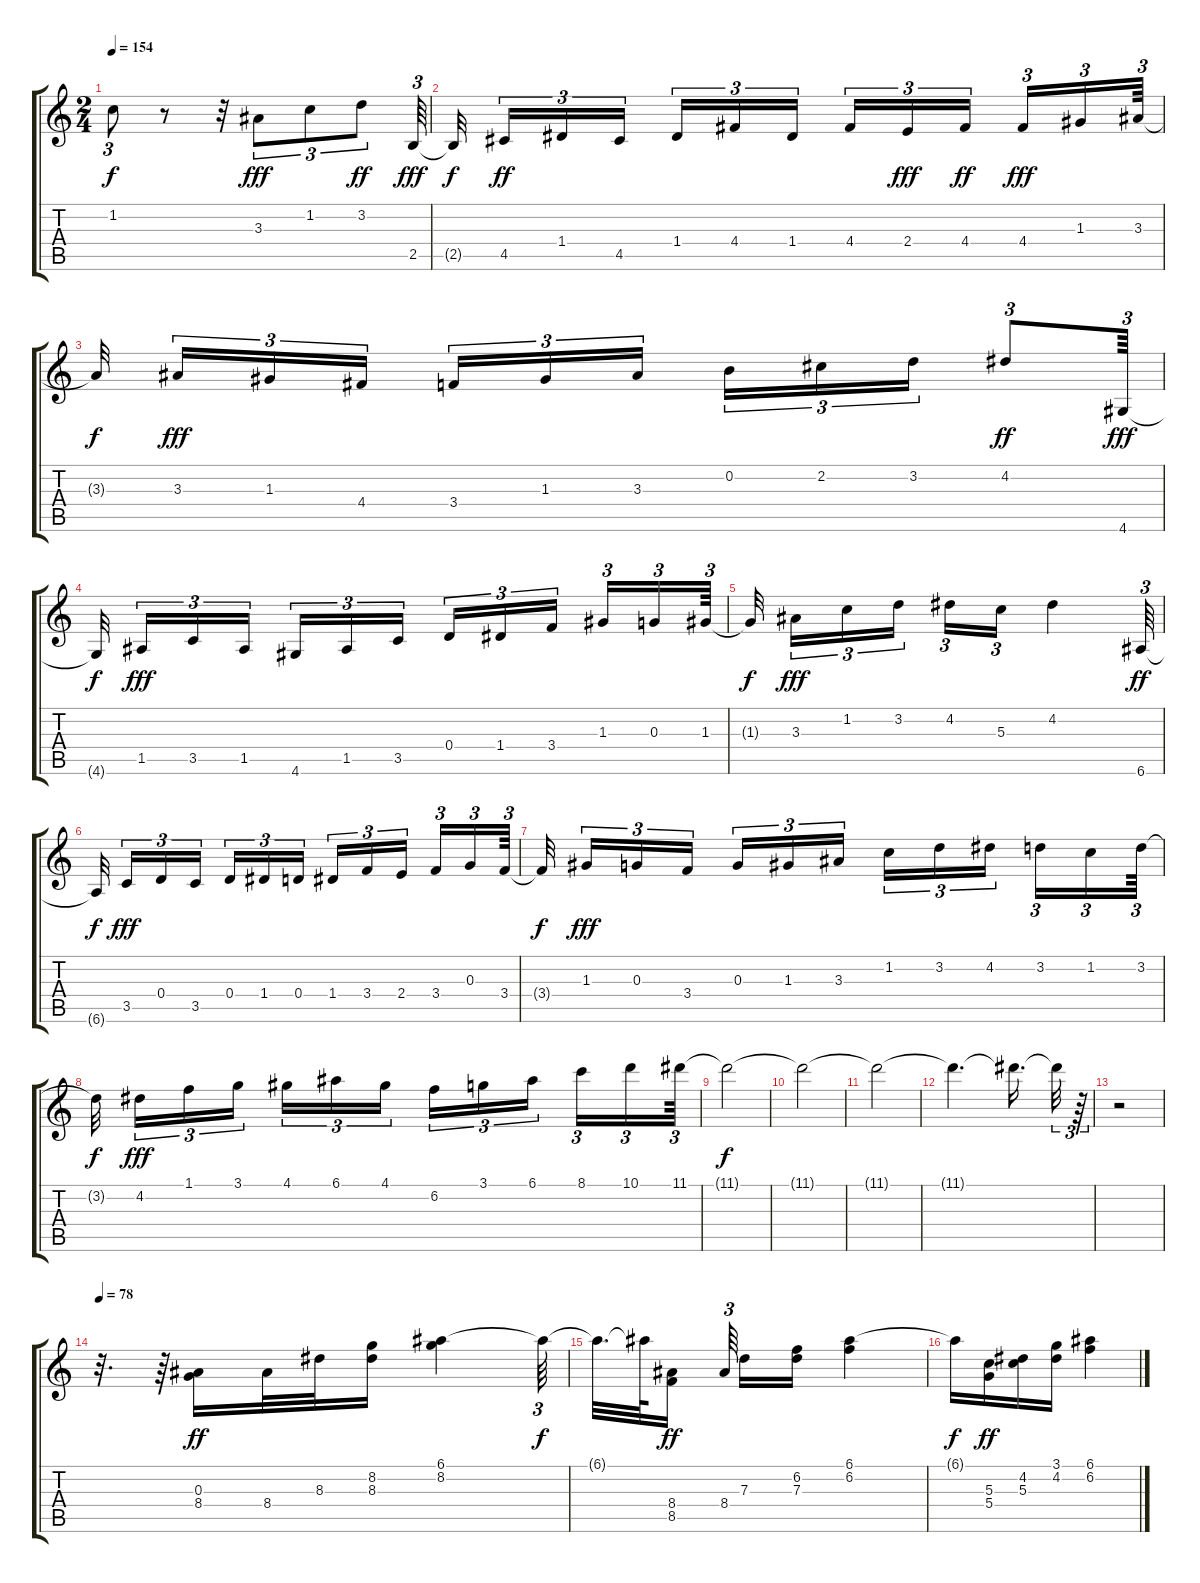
\track "" {instrument distortionguitar}
\staff {score tabs}
\tuning (E4 B3 G3 D3 A2 E2) {hide}
\ts (2 4)
\tempo 154
\clef g2
\ks c
1.2{t}.8{tu (3 2) dy f} r.8 r.32 3.3.8{tu (3 2) dy fff} 1.2.8{tu (3 2)} 3.2.8{tu (3 2) dy ff} 2.5.64{tu (3 2) dy fff} |
2.5{t}.32{dy f beam splitsecondary} 4.5.16{tu (3 2) dy ff} 1.4.16{tu (3 2)} 4.5.16{tu (3 2) beam splitsecondary} 1.4.16{tu (3 2)} 4.4.16{tu (3 2)} 1.4.16{tu (3 2)} 4.4.16{tu (3 2)} 2.4.16{tu (3 2) dy fff} 4.4.16{tu (3 2) dy ff beam splitsecondary} 4.4.16{tu (3 2) dy fff} 1.3.16{tu (3 2)} 3.3.64{tu (3 2)} |
3.3{t}.32{dy f beam splitsecondary} 3.3.16{tu (3 2) dy fff} 1.3.16{tu (3 2)} 4.4.16{tu (3 2) beam splitsecondary} 3.4.16{tu (3 2)} 1.3.16{tu (3 2)} 3.3.16{tu (3 2)} 0.2.16{tu (3 2)} 2.2.16{tu (3 2)} 3.2.16{tu (3 2)} 4.2.8{tu (3 2) dy ff} 4.6.64{tu (3 2) dy fff} |
4.6{t}.32{dy f beam splitsecondary} 1.5.16{tu (3 2) dy fff} 3.5.16{tu (3 2)} 1.5.16{tu (3 2) beam splitsecondary} 4.6.16{tu (3 2)} 1.5.16{tu (3 2)} 3.5.16{tu (3 2)} 0.4.16{tu (3 2)} 1.4.16{tu (3 2)} 3.4.16{tu (3 2) beam splitsecondary} 1.3.16{tu (3 2)} 0.3.16{tu (3 2)} 1.3.64{tu (3 2)} |
1.3{t}.32{dy f beam splitsecondary} 3.3.16{tu (3 2) dy fff} 1.2.16{tu (3 2)} 3.2.16{tu (3 2) beam splitsecondary} 4.2.16{tu (3 2)} 5.3.16{tu (3 2)} 4.2.4 6.6.64{tu (3 2) dy ff} |
6.6{t}.32{dy f beam splitsecondary} 3.5.16{tu (3 2) dy fff} 0.4.16{tu (3 2)} 3.5.16{tu (3 2) beam splitsecondary} 0.4.16{tu (3 2)} 1.4.16{tu (3 2)} 0.4.16{tu (3 2)} 1.4.16{tu (3 2)} 3.4.16{tu (3 2)} 2.4.16{tu (3 2) beam splitsecondary} 3.4.16{tu (3 2)} 0.3.16{tu (3 2)} 3.4.64{tu (3 2)} |
3.4{t}.32{dy f beam splitsecondary} 1.3.16{tu (3 2) dy fff} 0.3.16{tu (3 2)} 3.4.16{tu (3 2) beam splitsecondary} 0.3.16{tu (3 2)} 1.3.16{tu (3 2)} 3.3.16{tu (3 2)} 1.2.16{tu (3 2)} 3.2.16{tu (3 2)} 4.2.16{tu (3 2) beam splitsecondary} 3.2.16{tu (3 2)} 1.2.16{tu (3 2)} 3.2.64{tu (3 2)} |
3.2{t}.32{dy f beam splitsecondary} 4.2.16{tu (3 2) dy fff} 1.1.16{tu (3 2)} 3.1.16{tu (3 2) beam splitsecondary} 4.1.16{tu (3 2)} 6.1.16{tu (3 2)} 4.1.16{tu (3 2)} 6.2.16{tu (3 2)} 3.1.16{tu (3 2)} 6.1.16{tu (3 2) beam splitsecondary} 8.1.16{tu (3 2)} 10.1.16{tu (3 2)} 11.1.64{tu (3 2)} |
11.1{t}.2{dy f} |
11.1{t}.2 |
11.1{t}.2 |
11.1{t}.4{d} 11.1{t}.16{d} 11.1{t}.32{tu (3 2)} r.64{tu (3 2)} |
r.2 |
\tempo 78
r.32{d} r.64 (0.3 8.4).16{dy ff} 8.4.32 8.3.32 (8.2 8.3).16 (6.1 8.2).4 6.1{t}.64{tu (3 2) dy f} |
6.1{t}.32{d} 6.1{t}.64 (8.4 8.5).16{dy ff beam splitsecondary} 8.4.64{tu (3 2) beam splitsecondary} 7.3.16 (6.2 7.3).16 (6.1 6.2).4 |
6.1{t}.16{dy f} (5.3 5.4).16{dy ff} (4.2 5.3).16 (3.1 4.2).16 (6.1 6.2).4
